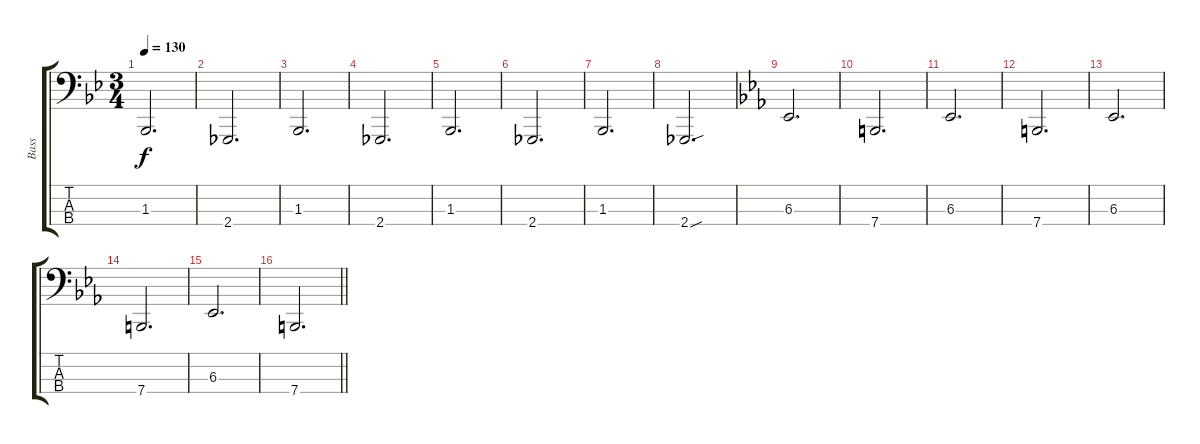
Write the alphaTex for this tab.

\track ("Bass" "Bass") {instrument lead8bassandlead}
\staff {score tabs}
\tuning (G2 D2 A1 E1) {hide}
\ts (3 4)
\section ("" "")
\tempo 130
\clef f4
\ks bb
1.3.2{d dy f} |
2.4.2{d} |
1.3.2{d} |
2.4.2{d} |
1.3.2{d} |
2.4.2{d} |
1.3.2{d} |
2.4{sou}.2{d} |
\ks eb
6.3.2{d} |
7.4.2{d} |
6.3.2{d} |
7.4.2{d} |
6.3.2{d} |
7.4.2{d} |
6.3.2{d} |
\barLineRight lightlight
7.4.2{d}
